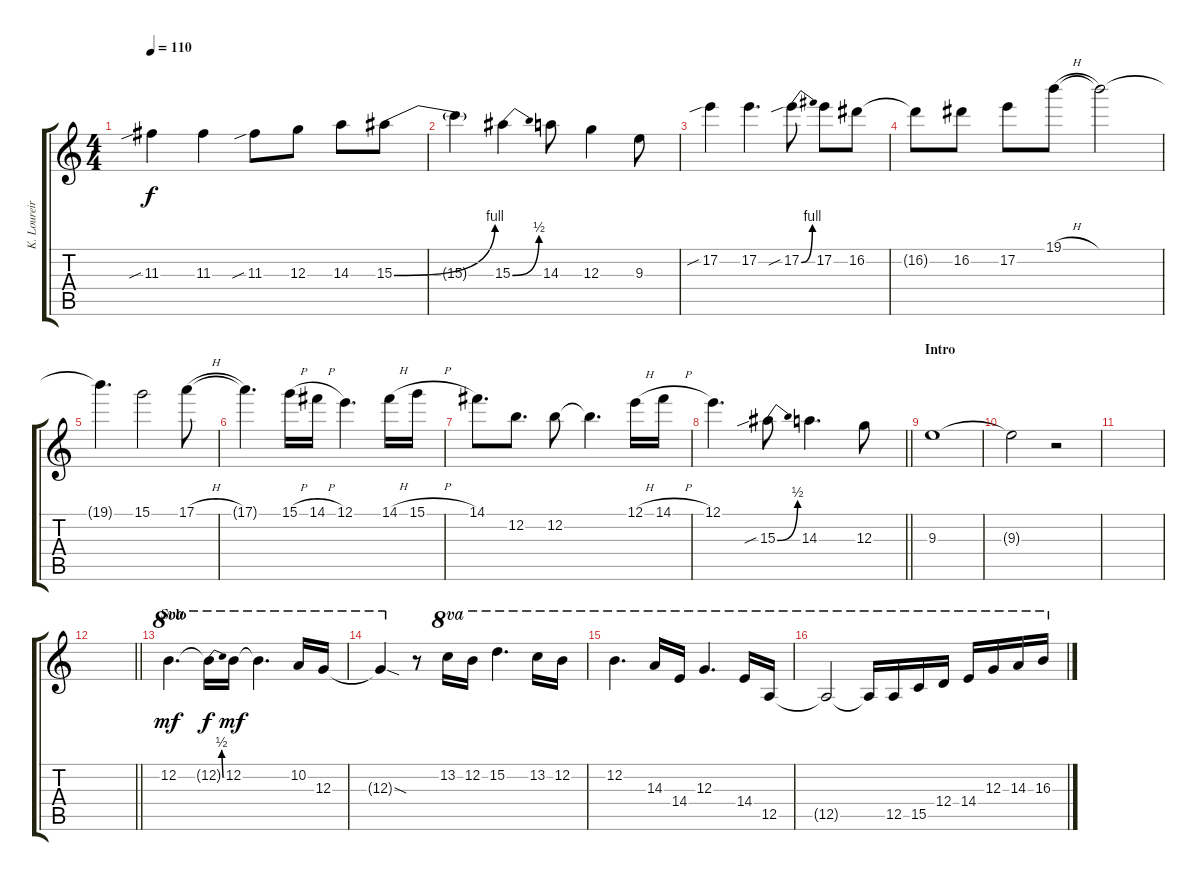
\track ("K. Loureiro" "K. Loureir") {instrument distortionguitar}
\staff {score tabs}
\tuning (E4 B3 G3 D3 A2 E2) {hide}
\ts (4 4)
\tempo 110
\clef g2
\ks c
11.3{sib}.4{dy f} 11.3.4 11.3{sib}.8 12.3.8 14.3.8 15.3{be (bend 0 0 60 4)}.8 |
15.3{t}.4 15.3{be (bend 0 0 60 2)}.4 14.3.8 12.3.4 9.3.8 |
17.2{sib}.4 17.2.4{d} 17.2{be (bend 0 0 60 4) sib}.8 17.2.8 16.2.8 |
16.2{t}.8 16.2.8 17.2.8 19.1{h}.8 19.1{t}.2 |
19.1{t}.4{d} 15.1.2 17.1{h}.8 |
17.1{t}.4{d} 15.1{h}.16 14.1{h}.16 12.1.4{d} 14.1{h}.16 15.1{h}.16 |
14.1.8{d} 12.2.8{d} 12.2.8 12.2{t}.4{d} 12.1{h}.16 14.1{h}.16 |
\barLineRight lightlight
12.1.4{d} 15.3{be (bend 0 0 60 2) sib}.8 14.3.4{d} 12.3.8 |
\section ("" "Intro")
9.3.1 |
9.3{t}.2 r.2 |
|
\barLineRight lightlight
|
\section ("" "Solo")
12.2.4{d ot 8va dy mf} 12.2{be (bend 0 0 60 2) t}.16{ot 8va dy f} 12.2.16{ot 8va dy mf} 12.2{t}.4{d ot 8va} 10.2.16{ot 8va} 12.3.16{ot 8va} |
12.3{sod t}.4{ot 8va} r.8 13.2.16{ot 8va} 12.2.16{ot 8va} 15.2.4{d ot 8va} 13.2.16{ot 8va} 12.2.16{ot 8va} |
12.2.4{d ot 8va} 14.3.16{ot 8va} 14.4.16{ot 8va} 12.3.4{d ot 8va} 14.4.16{ot 8va} 12.5.16{ot 8va} |
12.5{t}.2{ot 8va} 12.5{t}.16{ot 8va} 12.5.16{ot 8va} 15.5.16{ot 8va} 12.4.16{ot 8va} 14.4.16{ot 8va} 12.3.16{ot 8va} 14.3.16{ot 8va} 16.3.16{ot 8va}
